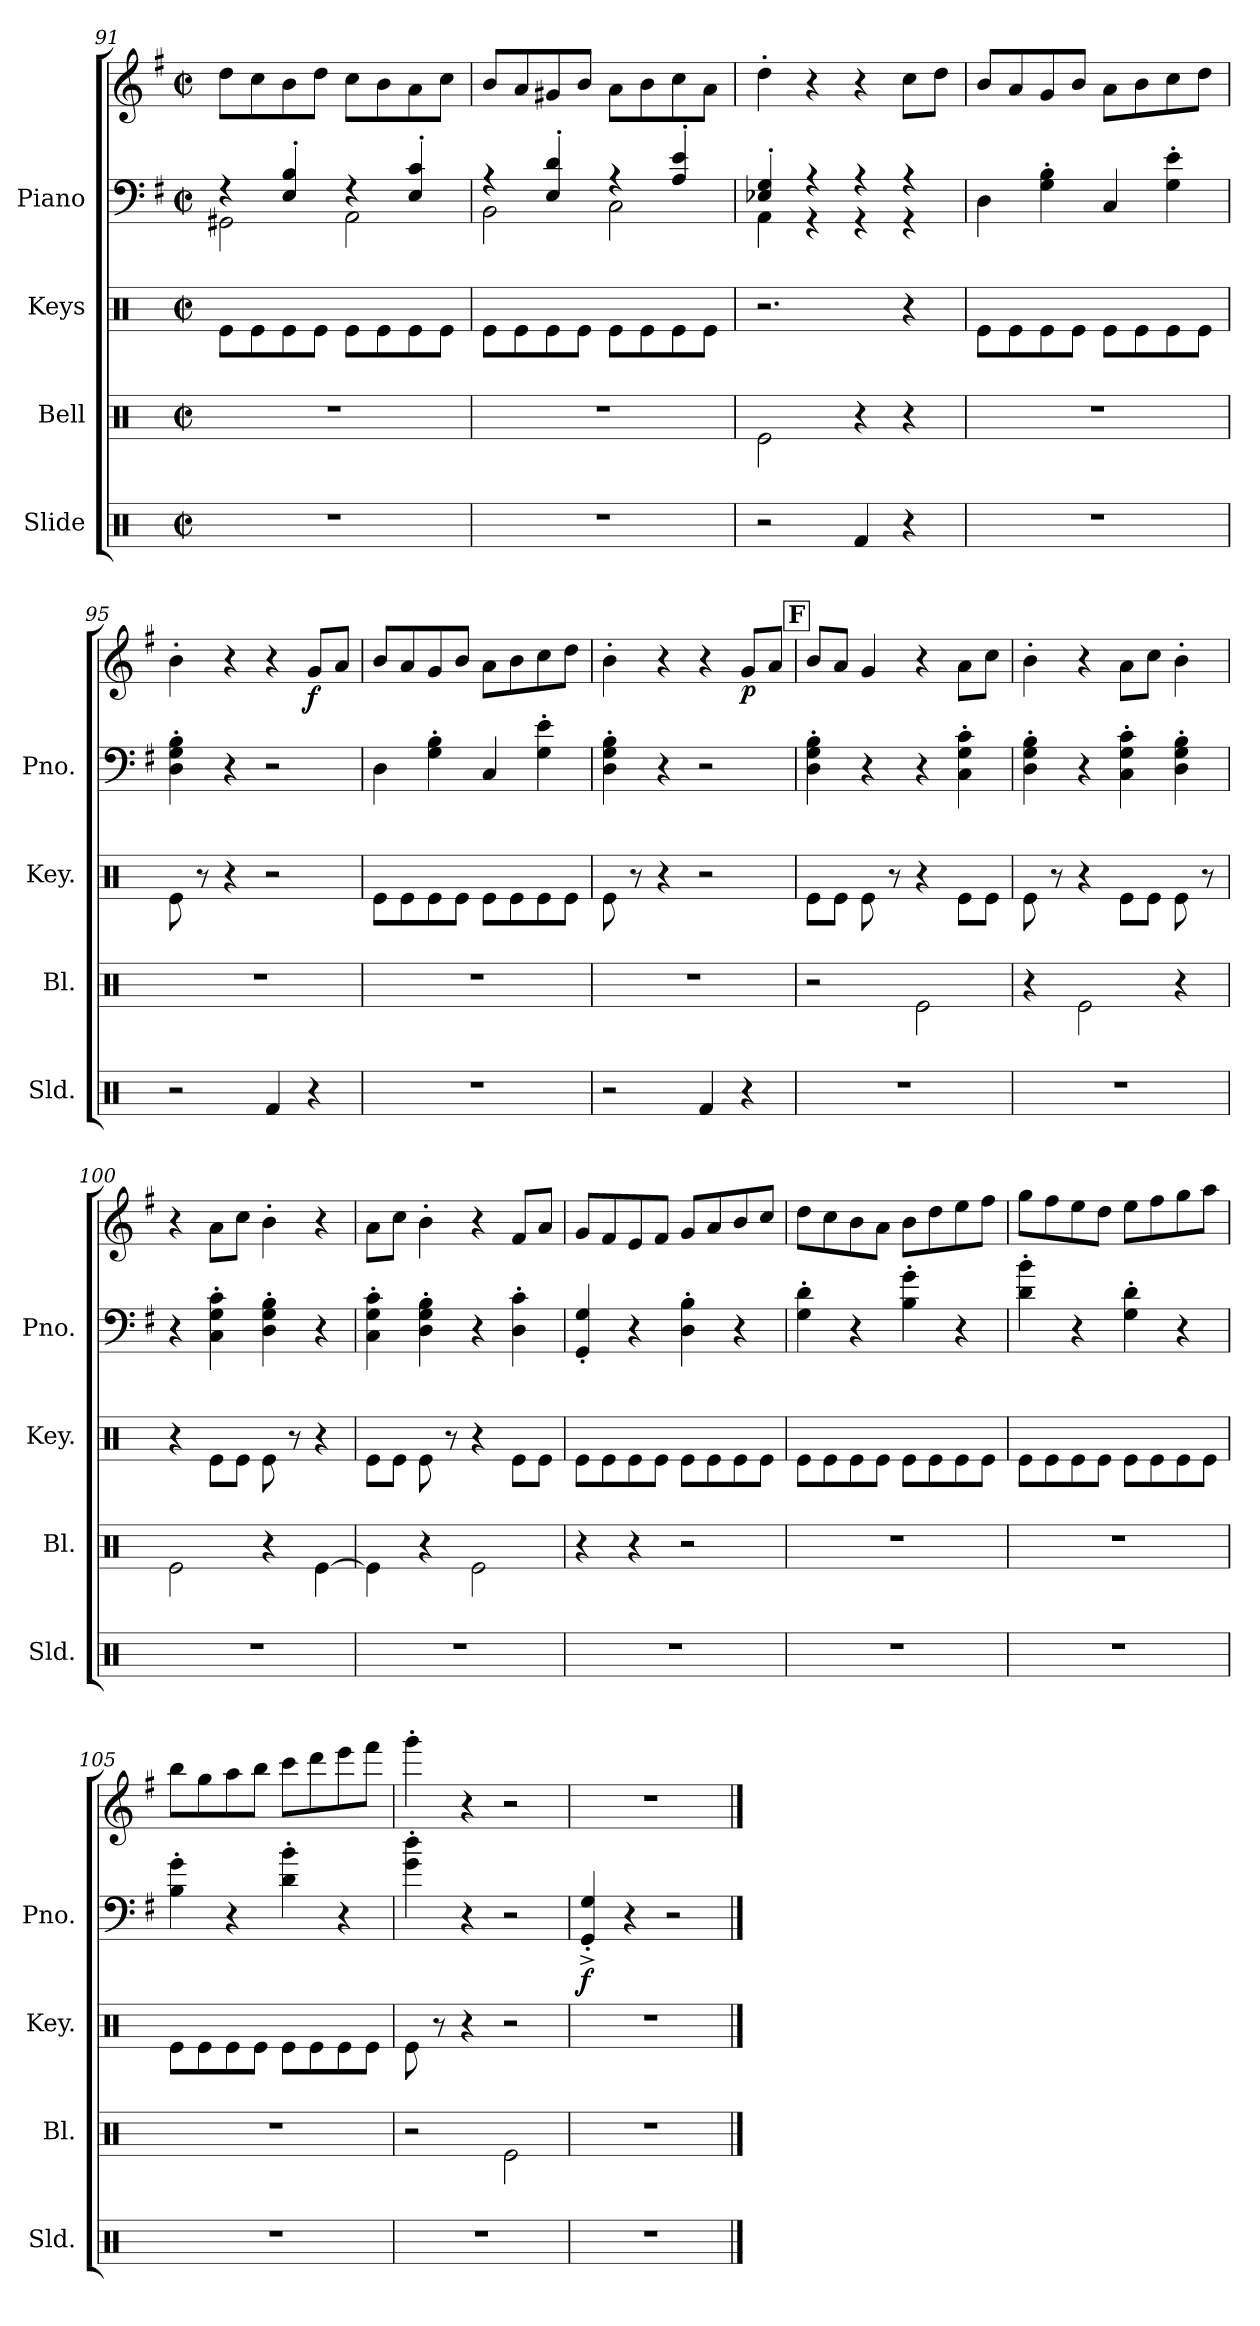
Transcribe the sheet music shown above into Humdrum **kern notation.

**kern	**kern	**kern	**kern	**kern	**dynam
*part4	*part3	*part2	*part1	*part1	*part1
*staff5	*staff4	*staff3	*staff2	*staff1	*staff1/2
*I"Slide	*I"Bell	*I"Keys	*I"Piano	*	*
*I'Sld.	*I'Bl.	*I'Key.	*I'Pno.	*	*
*clefX	*clefX	*clefX	*clefF4	*clefG2	*
*k[]	*k[]	*k[]	*k[f#]	*k[f#]	*
*M2/2	*M2/2	*M2/2	*M2/2	*M2/2	*
*met(c|)	*met(c|)	*met(c|)	*met(c|)	*met(c|)	*
=91	=91	=91	=91	=91	=91
*	*	*	*^	*	*
1r	1r	8Re\L	4r	2GG#X\	8dd\L	.
.	.	8Re\	.	.	8cc\	.
.	.	8Re\	4E/' 4B/'	.	8b\	.
.	.	8Re\J	.	.	8dd\J	.
.	.	8Re\L	4r	2AA\	8cc\L	.
.	.	8Re\	.	.	8b\	.
.	.	8Re\	4E/' 4c/'	.	8a\	.
.	.	8Re\J	.	.	8cc\J	.
=92	=92	=92	=92	=92	=92	=92
1r	1r	8Re\L	4r	2BB\	8b/L	.
.	.	8Re\	.	.	8a/	.
.	.	8Re\	4E/' 4d/'	.	8g#X/	.
.	.	8Re\J	.	.	8b/J	.
.	.	8Re\L	4r	2C\	8a\L	.
.	.	8Re\	.	.	8b\	.
.	.	8Re\	4A/' 4e/'	.	8cc\	.
.	.	8Re\J	.	.	8a\J	.
=93	=93	=93	=93	=93	=93	=93
2r	2Re\	2.r	4E-X/' 4G/'	4AA\	4dd'\	.
.	.	.	4r	4r	4r	.
4Rf/	4r	.	4r	4r	4r	.
4r	4r	4r	4r	4r	8cc\L	.
.	.	.	.	.	8dd\J	.
*	*	*	*v	*v	*	*
=94	=94	=94	=94	=94	=94
1r	1r	8Re\L	4D\	8b/L	.
.	.	8Re\	.	8a/	.
.	.	8Re\	4G\' 4B\'	8g/	.
.	.	8Re\J	.	8b/J	.
.	.	8Re\L	4C/	8a\L	.
.	.	8Re\	.	8b\	.
.	.	8Re\	4G\' 4e\'	8cc\	.
.	.	8Re\J	.	8dd\J	.
=95	=95	=95	=95	=95	=95
2r	1r	8Re\	4D\' 4G\' 4B\'	4b'\	.
.	.	8r	.	.	.
.	.	4r	4r	4r	.
4Rf/	.	2r	2r	4r	.
!	!	!	!	!	!LO:DY:b
4r	.	.	.	8g/L	f
.	.	.	.	8a/J	.
!!LO:LB:g=z
=96	=96	=96	=96	=96	=96
1r	1r	8Re\L	4D\	8b/L	.
.	.	8Re\	.	8a/	.
.	.	8Re\	4G\' 4B\'	8g/	.
.	.	8Re\J	.	8b/J	.
.	.	8Re\L	4C/	8a\L	.
.	.	8Re\	.	8b\	.
.	.	8Re\	4G\' 4e\'	8cc\	.
.	.	8Re\J	.	8dd\J	.
=97	=97	=97	=97	=97	=97
2r	1r	8Re\	4D\' 4G\' 4B\'	4b'\	.
.	.	8r	.	.	.
.	.	4r	4r	4r	.
4Rf/	.	2r	2r	4r	.
!	!	!	!	!	!LO:DY:b
4r	.	.	.	8g/L	p
.	.	.	.	8a/J	.
!!LO:REH:place=s1:a:B:fs=14:t=F
=98	=98	=98	=98	=98	=98
1r	2r	8Re\L	4D\' 4G\' 4B\'	8b/L	.
.	.	8Re\J	.	8a/J	.
.	.	8Re\	4r	4g/	.
.	.	8r	.	.	.
.	2Re\	4r	4r	4r	.
.	.	8Re\L	4C\' 4G\' 4c\'	8a\L	.
.	.	8Re\J	.	8cc\J	.
=99	=99	=99	=99	=99	=99
1r	4r	8Re\	4D\' 4G\' 4B\'	4b'\	.
.	.	8r	.	.	.
.	2Re\	4r	4r	4r	.
.	.	8Re\L	4C\' 4G\' 4c\'	8a\L	.
.	.	8Re\J	.	8cc\J	.
.	4r	8Re\	4D\' 4G\' 4B\'	4b'\	.
.	.	8r	.	.	.
=100	=100	=100	=100	=100	=100
1r	2Re\	4r	4r	4r	.
.	.	8Re\L	4C\' 4G\' 4c\'	8a\L	.
.	.	8Re\J	.	8cc\J	.
.	4r	8Re\	4D\' 4G\' 4B\'	4b'\	.
.	.	8r	.	.	.
.	[4Re\	4r	4r	4r	.
=101	=101	=101	=101	=101	=101
1r	4Re\]	8Re\L	4C\' 4G\' 4c\'	8a\L	.
.	.	8Re\J	.	8cc\J	.
.	4r	8Re\	4D\' 4G\' 4B\'	4b'\	.
.	.	8r	.	.	.
.	2Re\	4r	4r	4r	.
.	.	8Re\L	4D\' 4c\'	8f#/L	.
.	.	8Re\J	.	8a/J	.
=102	=102	=102	=102	=102	=102
1r	4r	8Re\L	4GG/' 4G/'	8g/L	.
.	.	8Re\	.	8f#/	.
.	4r	8Re\	4r	8e/	.
.	.	8Re\J	.	8f#/J	.
.	2r	8Re\L	4D\' 4B\'	8g/L	.
.	.	8Re\	.	8a/	.
.	.	8Re\	4r	8b/	.
.	.	8Re\J	.	8cc/J	.
!!LO:LB:g=z
=103	=103	=103	=103	=103	=103
1r	1r	8Re\L	4G\' 4d\'	8dd\L	.
.	.	8Re\	.	8cc\	.
.	.	8Re\	4r	8b\	.
.	.	8Re\J	.	8a\J	.
.	.	8Re\L	4B\' 4g\'	8b\L	.
.	.	8Re\	.	8dd\	.
.	.	8Re\	4r	8ee\	.
.	.	8Re\J	.	8ff#\J	.
=104	=104	=104	=104	=104	=104
1r	1r	8Re\L	4d\' 4b\'	8gg\L	.
.	.	8Re\	.	8ff#\	.
.	.	8Re\	4r	8ee\	.
.	.	8Re\J	.	8dd\J	.
.	.	8Re\L	4G\' 4d\'	8ee\L	.
.	.	8Re\	.	8ff#\	.
.	.	8Re\	4r	8gg\	.
.	.	8Re\J	.	8aa\J	.
=105	=105	=105	=105	=105	=105
1r	1r	8Re\L	4B\' 4g\'	8bb\L	.
.	.	8Re\	.	8gg\	.
.	.	8Re\	4r	8aa\	.
.	.	8Re\J	.	8bb\J	.
.	.	8Re\L	4d\' 4b\'	8ccc\L	.
.	.	8Re\	.	8ddd\	.
.	.	8Re\	4r	8eee\	.
.	.	8Re\J	.	8fff#\J	.
=106	=106	=106	=106	=106	=106
1r	2r	8Re\	4g\' 4dd\'	4ggg'\	.
.	.	8r	.	.	.
.	.	4r	4r	4r	.
.	2Re\	2r	2r	2r	.
=107	=107	=107	=107	=107	=107
!	!	!	!	!	!LO:DY:b=2
1r	1r	1r	4GG/'^ 4G/'^	1r	f
.	.	.	4r	.	.
.	.	.	2r	.	.
==	==	==	==	==	==
*-	*-	*-	*-	*-	*-
